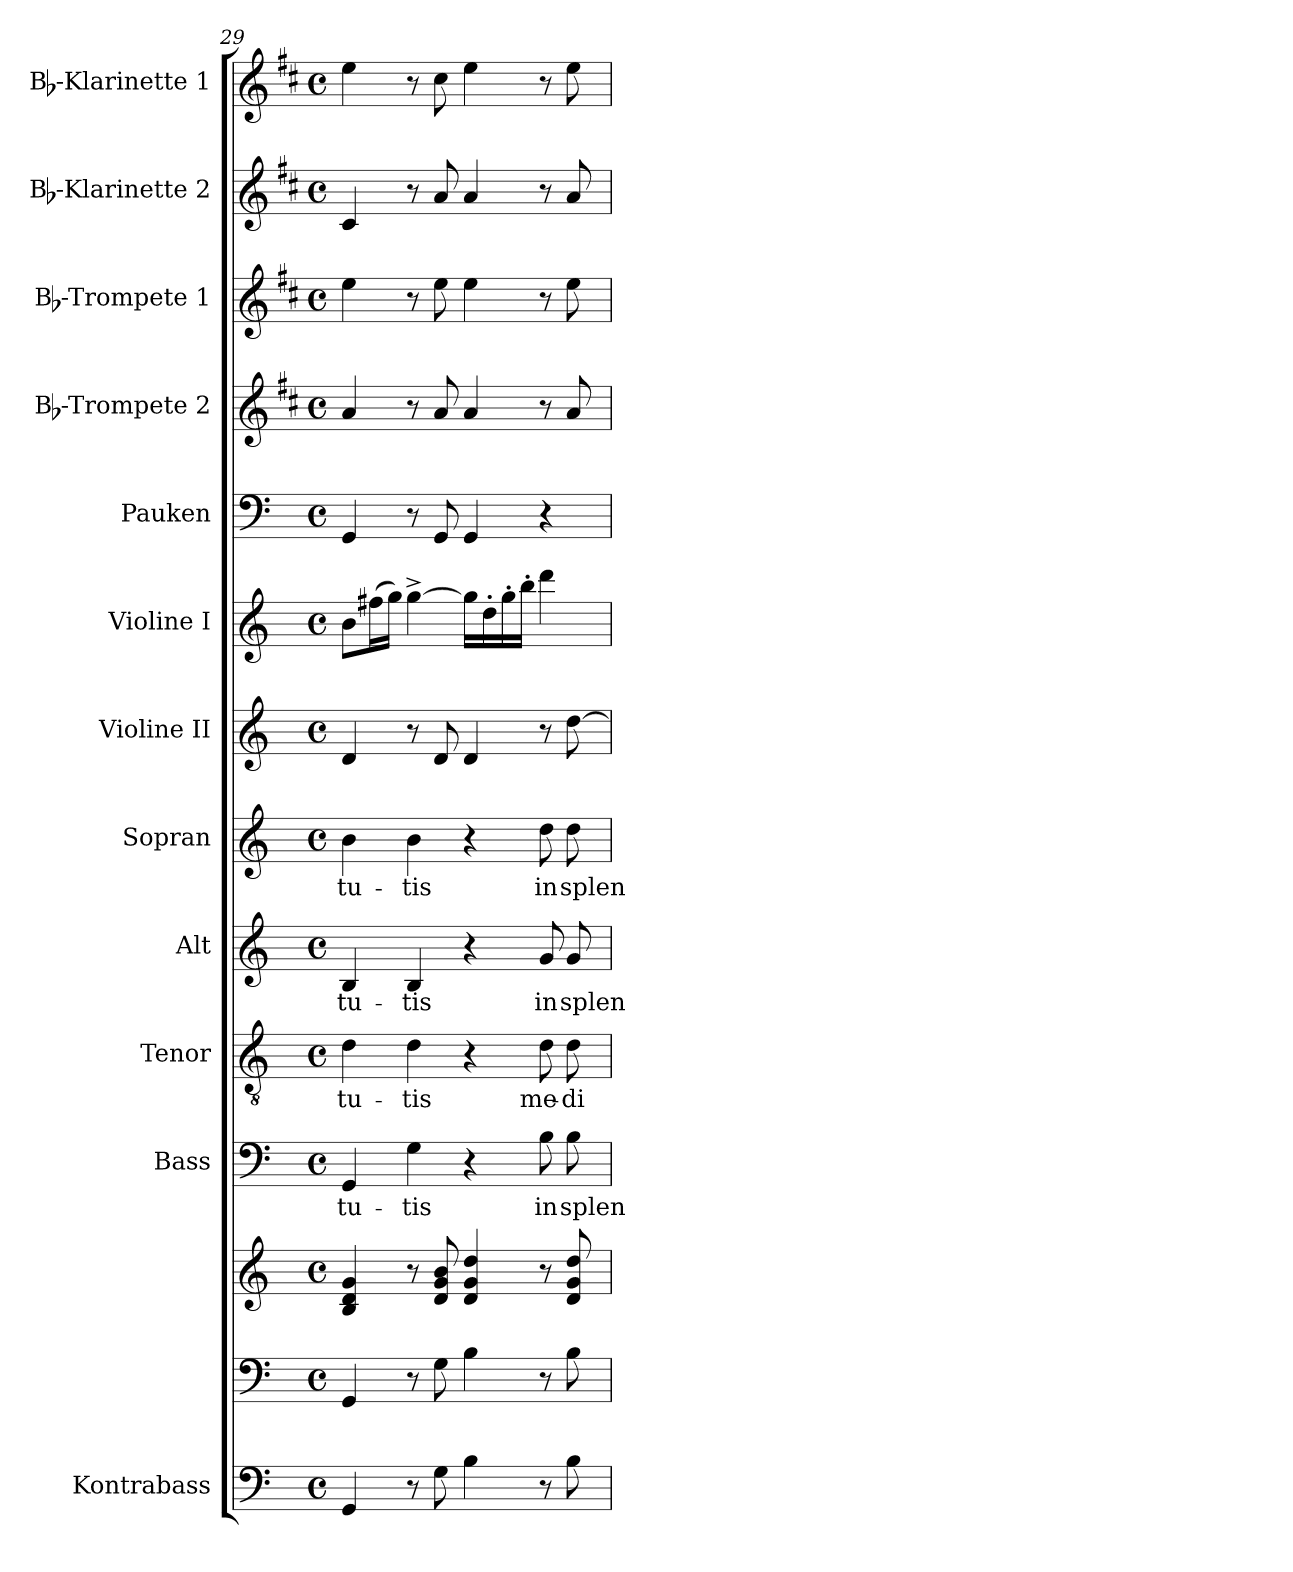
**kern	**kern	**kern	**kern	**text	**kern	**text	**kern	**text	**kern	**text	**kern	**kern	**kern	**kern	**kern	**kern	**kern
*part13	*part12	*part12	*part11	*part11	*part10	*part10	*part9	*part9	*part8	*part8	*part7	*part6	*part5	*part4	*part3	*part2	*part1
*staff14	*staff13	*staff12	*staff11	*staff11	*staff10	*staff10	*staff9	*staff9	*staff8	*staff8	*staff7	*staff6	*staff5	*staff4	*staff3	*staff2	*staff1
*I"Kontrabass	*	*	*I"Bass	*	*I"Tenor	*	*I"Alt	*	*I"Sopran	*	*I"Violine II	*I"Violine I	*I"Pauken	*I"Bb-Trompete 2	*I"Bb-Trompete 1	*I"Bb-Klarinette 2	*I"Bb-Klarinette 1
*I'Kb.	*	*	*I'B.	*	*I'T.	*	*I'A.	*	*I'S.	*	*I'Vl. II	*I'Vl. I	*I'Pk.	*I'Bb Trp. 2	*I'Bb Trp. 1	*I'Bb Kl. 2	*I'Bb Kl. 1
*clefF4	*clefF4	*clefG2	*clefF4	*	*clefGv2	*	*clefG2	*	*clefG2	*	*clefG2	*clefG2	*clefF4	*clefG2	*clefG2	*clefG2	*clefG2
*ITrd7c12	*	*	*	*	*	*	*	*	*	*	*	*	*	*ITrd1c2	*ITrd1c2	*ITrd1c2	*ITrd1c2
*k[]	*k[]	*k[]	*k[]	*	*k[]	*	*k[]	*	*k[]	*	*k[]	*k[]	*k[]	*k[]	*k[]	*k[]	*k[]
*C:	*C:	*C:	*C:	*	*C:	*	*C:	*	*C:	*	*C:	*C:	*C:	*C:	*C:	*C:	*C:
*M4/4	*M4/4	*M4/4	*M4/4	*	*M4/4	*	*M4/4	*	*M4/4	*	*M4/4	*M4/4	*M4/4	*M4/4	*M4/4	*M4/4	*M4/4
*met(c)	*met(c)	*met(c)	*met(c)	*	*met(c)	*	*met(c)	*	*met(c)	*	*met(c)	*met(c)	*met(c)	*met(c)	*met(c)	*met(c)	*met(c)
=29	=29	=29	=29	=29	=29	=29	=29	=29	=29	=29	=29	=29	=29	=29	=29	=29	=29
!	!	!	!	!LO:LY:b	!	!LO:LY:b	!	!LO:LY:b	!	!LO:LY:b	!	!	!	!	!	!	!
4GGG/	4GG/	4B/ 4d/ 4g/	4GG/	-tu-	4d\	-tu-	4B/	-tu-	4b\	-tu-	4d/	8b\L	4GG/	4g/	4dd\	4B/	4dd\
.	.	.	.	.	.	.	.	.	.	.	.	(>16ff#X\L	.	.	.	.	.
.	.	.	.	.	.	.	.	.	.	.	.	16gg\JJ)	.	.	.	.	.
!	!	!	!	!LO:LY:b	!	!LO:LY:b	!	!LO:LY:b	!	!LO:LY:b	!	!	!	!	!	!	!
8r	8r	8r	4G\	-tis	4d\	-tis	4B/	-tis	4b\	-tis	8r	[4gg^>\	8r	8r	8r	8r	8r
8GG\	8G\	8d/ 8g/ 8b/	.	.	.	.	.	.	.	.	8d/	.	8GG/	8g/	8dd\	8g/	8b\
4BB\	4B\	4d/ 4g/ 4dd/	4r	.	4r	.	4r	.	4r	.	4d/	16gg\LL]	4GG/	4g/	4dd\	4g/	4dd\
.	.	.	.	.	.	.	.	.	.	.	.	16dd'>\	.	.	.	.	.
.	.	.	.	.	.	.	.	.	.	.	.	16gg'>\	.	.	.	.	.
.	.	.	.	.	.	.	.	.	.	.	.	16bb'>\JJ	.	.	.	.	.
!	!	!	!	!LO:LY:b	!	!LO:LY:b	!	!LO:LY:b	!	!LO:LY:b	!	!	!	!	!	!	!
8r	8r	8r	8B\	in	8d\	me-	8g/	in	8dd\	in	8r	4ddd\	4r	8r	8r	8r	8r
!	!	!	!	!LO:LY:b	!	!LO:LY:b	!	!LO:LY:b	!	!LO:LY:b	!	!	!	!	!	!	!
8BB\	8B\	8d/ 8g/ 8dd/	8B\	splen-	8d\	-di-	8g/	splen-	8dd\	splen-	[8dd\	.	.	8g/	8dd\	8g/	8dd\
=	=	=	=	=	=	=	=	=	=	=	=	=	=	=	=	=	=
*-	*-	*-	*-	*-	*-	*-	*-	*-	*-	*-	*-	*-	*-	*-	*-	*-	*-
